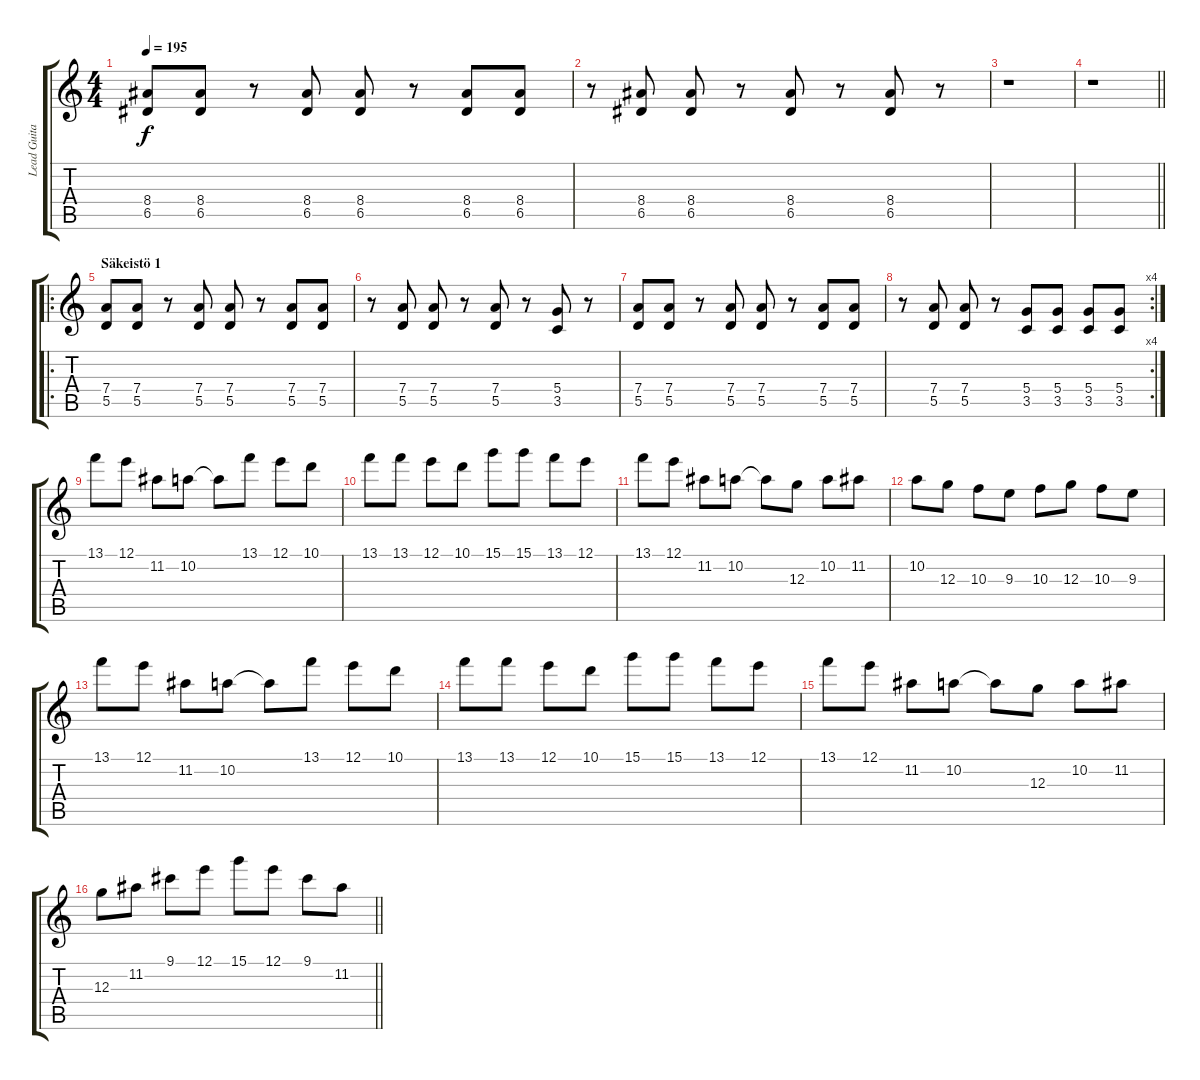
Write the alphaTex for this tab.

\track ("Lead Guitar" "Lead Guita") {instrument distortionguitar}
\staff {score tabs}
\tuning (E4 B3 G3 D3 A2 E2) {hide}
\ts (4 4)
\tempo 195
\clef g2
\ks c
(8.4 6.5).8{dy f} (8.4 6.5).8 r.8 (8.4 6.5).8 (8.4 6.5).8 r.8 (8.4 6.5).8 (8.4 6.5).8 |
r.8 (8.4 6.5).8 (8.4 6.5).8 r.8 (8.4 6.5).8 r.8 (8.4 6.5).8 r.8 |
r.1 |
\barLineRight lightlight
r.1 |
\ro
\section ("" "Säkeistö 1")
(7.4 5.5).8 (7.4 5.5).8 r.8 (7.4 5.5).8 (7.4 5.5).8 r.8 (7.4 5.5).8 (7.4 5.5).8 |
r.8 (7.4 5.5).8 (7.4 5.5).8 r.8 (7.4 5.5).8 r.8 (5.4 3.5).8 r.8 |
(7.4 5.5).8 (7.4 5.5).8 r.8 (7.4 5.5).8 (7.4 5.5).8 r.8 (7.4 5.5).8 (7.4 5.5).8 |
\rc 4
r.8 (7.4 5.5).8 (7.4 5.5).8 r.8 (5.4 3.5).8 (5.4 3.5).8 (5.4 3.5).8 (5.4 3.5).8 |
13.1.8 12.1.8 11.2.8 10.2.8 10.2{t}.8 13.1.8 12.1.8 10.1.8 |
13.1.8 13.1.8 12.1.8 10.1.8 15.1.8 15.1.8 13.1.8 12.1.8 |
13.1.8 12.1.8 11.2.8 10.2.8 10.2{t}.8 12.3.8 10.2.8 11.2.8 |
10.2.8 12.3.8 10.3.8 9.3.8 10.3.8 12.3.8 10.3.8 9.3.8 |
13.1.8 12.1.8 11.2.8 10.2.8 10.2{t}.8 13.1.8 12.1.8 10.1.8 |
13.1.8 13.1.8 12.1.8 10.1.8 15.1.8 15.1.8 13.1.8 12.1.8 |
13.1.8 12.1.8 11.2.8 10.2.8 10.2{t}.8 12.3.8 10.2.8 11.2.8 |
\barLineRight lightlight
12.3.8 11.2.8 9.1.8 12.1.8 15.1.8 12.1.8 9.1.8 11.2.8
